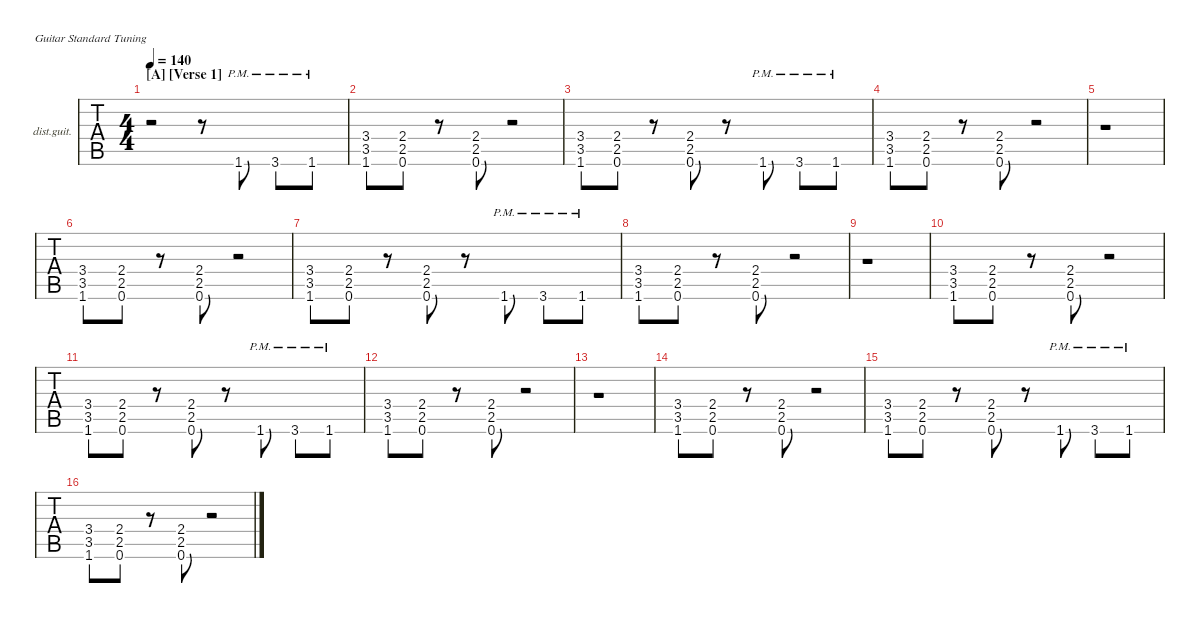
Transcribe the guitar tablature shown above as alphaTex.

\defaultSystemsLayout 4
\hideDynamics
\bracketExtendMode nobrackets
\firstSystemTrackNameOrientation horizontal
\track ("Guitar Solo" "dist.guit.") {instrument distortionguitar}
\staff {tabs}
\tuning (E4 B3 G3 D3 A2 E2)
\ts (4 4)
\beaming (8 2 2 2 2)
\section ("A" "[Verse 1]")
\tempo 140
\clef g2
\ks c
r.2{dy f instrument distortionguitar} r.8 1.6{pm}.8 3.6{pm}.8 1.6{pm}.8 |
(3.4 3.5 1.6).8 (2.4 2.5 0.6).8 r.8 (2.4 2.5 0.6).8 r.2 |
(3.4 3.5 1.6).8 (2.4 2.5 0.6).8 r.8 (2.4 2.5 0.6).8 r.8 1.6{pm}.8 3.6{pm}.8 1.6{pm}.8 |
(3.4 3.5 1.6).8 (2.4 2.5 0.6).8 r.8 (2.4 2.5 0.6).8 r.2 |
r.1 |
(3.4 3.5 1.6).8 (2.4 2.5 0.6).8 r.8 (2.4 2.5 0.6).8 r.2 |
(3.4 3.5 1.6).8 (2.4 2.5 0.6).8 r.8 (2.4 2.5 0.6).8 r.8 1.6{pm}.8 3.6{pm}.8 1.6{pm}.8 |
(3.4 3.5 1.6).8 (2.4 2.5 0.6).8 r.8 (2.4 2.5 0.6).8 r.2 |
r.1 |
(3.4 3.5 1.6).8 (2.4 2.5 0.6).8 r.8 (2.4 2.5 0.6).8 r.2 |
(3.4 3.5 1.6).8 (2.4 2.5 0.6).8 r.8 (2.4 2.5 0.6).8 r.8 1.6{pm}.8 3.6{pm}.8 1.6{pm}.8 |
(3.4 3.5 1.6).8 (2.4 2.5 0.6).8 r.8 (2.4 2.5 0.6).8 r.2 |
r.1 |
(3.4 3.5 1.6).8 (2.4 2.5 0.6).8 r.8 (2.4 2.5 0.6).8 r.2 |
(3.4 3.5 1.6).8 (2.4 2.5 0.6).8 r.8 (2.4 2.5 0.6).8 r.8 1.6{pm}.8 3.6{pm}.8 1.6{pm}.8 |
(3.4 3.5 1.6).8 (2.4 2.5 0.6).8 r.8 (2.4 2.5 0.6).8 r.2
